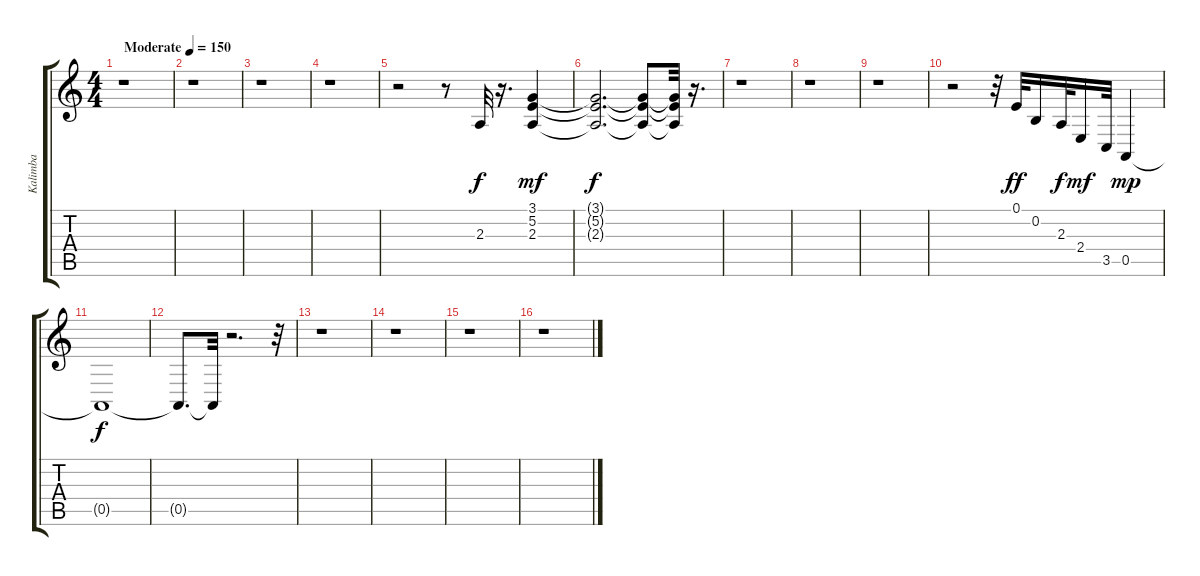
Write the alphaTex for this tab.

\track ("Kalimba" "Kalimba") {instrument kalimba}
\staff {score tabs}
\tuning (E4 B3 G3 D3 A2 E2) {hide}
\ts (4 4)
\tempo (150 "Moderate")
\clef g2
\ks c
r.1{dy f instrument kalimba} |
r.1 |
r.1 |
r.1 |
r.2 r.8 2.3.32 r.16{d} (3.1 5.2 2.3).4{dy mf} |
(3.1{t} 5.2{t} 2.3{t}).2{d dy f} (3.1{t} 5.2{t} 2.3{t}).8 (3.1{t} 5.2{t} 2.3{t}).32 r.16{d} |
r.1 |
r.1 |
r.1 |
r.2 r.32 0.1.32{dy ff} 0.2.16 2.3.32{dy f} 2.4.16{dy mf} 3.5.32 0.5.4{dy mp} |
0.5{t}.1{dy f} |
0.5{t}.8{d} 0.5{t}.32 r.2{d} r.32 |
r.1 |
r.1 |
r.1 |
r.1
